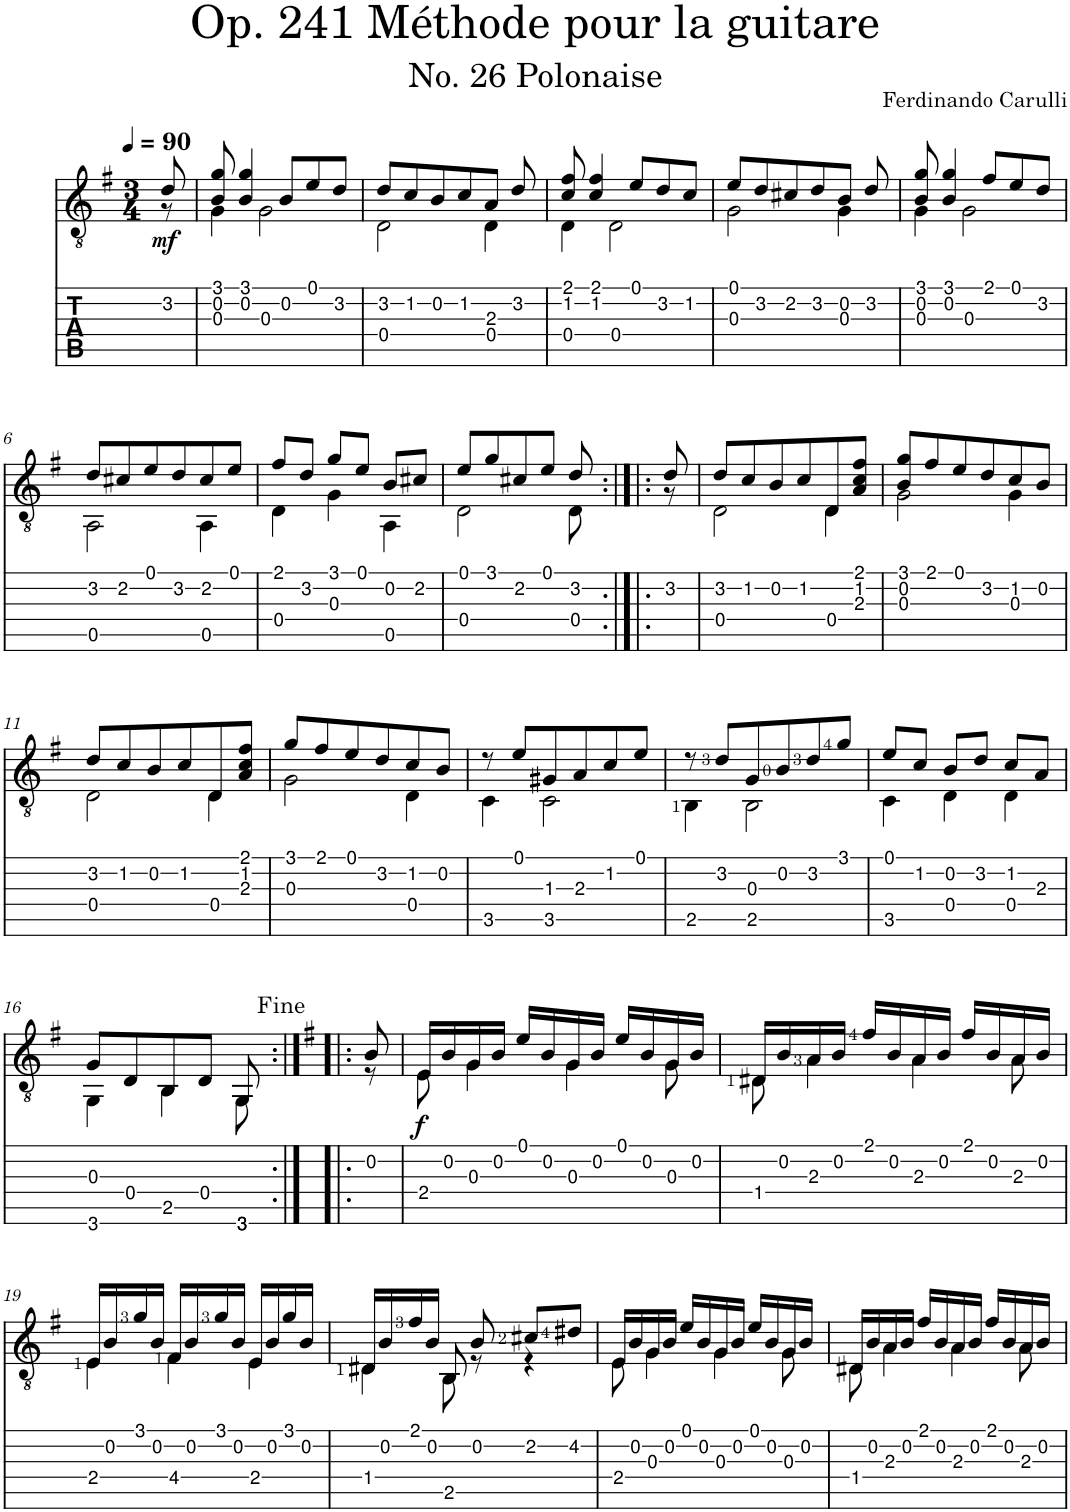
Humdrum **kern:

**kern	**kern	**dynam
*part1	*part1	*part1
*staff2	*staff1	*staff1/2
*I"Classical Guitar	*	*
*stria6	*	*
*	*clefGv2	*
*k[f#]	*k[f#]	*
*G:	*G:	*
*M3/4	*M3/4	*
*MM90	*MM90	*
=	=	=
*^	*^	*
!	!	!	!	!LO:DY:b
8d	8r	8d/	8r	mf
=1	=1	=1	=1	=1
8B 8g	4G	8B/ 8g/	4G\	.
4B 4g	.	4B/ 4g/	.	.
.	2G	.	2G\	.
8B	.	8B/L	.	.
8eL	.	8e/	.	.
8dJ	.	8d/J	.	.
=2	=2	=2	=2	=2
8dL	2D	8d/L	2D\	.
8cJ	.	8c/	.	.
8BL	.	8B/	.	.
8cJ	.	8c/	.	.
8AL	4D	8A/J	4D\	.
8dJ	.	8d/	.	.
=3	=3	=3	=3	=3
8c 8f#	4D	8c/ 8f#/	4D\	.
4c 4f#	.	4c/ 4f#/	.	.
.	2D	.	2D\	.
8e	.	8e/L	.	.
8dL	.	8d/	.	.
8cJ	.	8c/J	.	.
=4	=4	=4	=4	=4
8eL	2G	8e/L	2G\	.
8dJ	.	8d/	.	.
8c#XL	.	8c#X/	.	.
8dJ	.	8d/	.	.
8BL	4G	8B/J	4G\	.
8dJ	.	8d/	.	.
=5	=5	=5	=5	=5
8B 8g	4G	8B/ 8g/	4G\	.
4B 4g	.	4B/ 4g/	.	.
.	2G	.	2G\	.
8f#	.	8f#/L	.	.
8eL	.	8e/	.	.
8dJ	.	8d/J	.	.
!!LO:LB:g=z	!!
=6	=6	=6	=6	=6
8dL	2AA	8d/L	2AA\	.
8c#XJ	.	8c#X/	.	.
8eL	.	8e/	.	.
8dJ	.	8d/	.	.
8c#L	4AA	8c#/	4AA\	.
8eJ	.	8e/J	.	.
=7	=7	=7	=7	=7
8f#L	4D	8f#/L	4D\	.
8dJ	.	8d/J	.	.
8gL	4G	8g/L	4G\	.
8eJ	.	8e/J	.	.
8BL	4AA	8B/L	4AA\	.
8c#XJ	.	8c#X/J	.	.
=8	=8	=8	=8	=8
8eL	2D	8e/L	2D\	.
8gJ	.	8g/	.	.
8c#XL	.	8c#X/	.	.
8eJ	.	8e/J	.	.
8dJ	8D	8d/	8D\	.
=8X1:|!|:	=8X1:|!|:	=8X1:|!|:	=8X1:|!|:	=8X1:|!|:
8d	8r	8d/	8r	.
=9	=9	=9	=9	=9
8dL	2D	8d/L	2D\	.
8cJ	.	8c/	.	.
8BL	.	8B/	.	.
8cJ	.	8c/	.	.
8DL	4D	8D/	4D\	.
8A\ 8c\ 8f#\J	.	8A/ 8c/ 8f#/J	.	.
=10	=10	=10	=10	=10
8B\ 8g\L	2G	8B/ 8g/L	2G\	.
8f#J	.	8f#/	.	.
8eL	.	8e/	.	.
8dJ	.	8d/	.	.
8cL	4G	8c/	4G\	.
8BJ	.	8B/J	.	.
!!LO:LB:g=z	!!
=11	=11	=11	=11	=11
8dL	2D	8d/L	2D\	.
8cJ	.	8c/	.	.
8BL	.	8B/	.	.
8cJ	.	8c/	.	.
8DL	4D	8D/	4D\	.
8A\ 8c\ 8f#\J	.	8A/ 8c/ 8f#/J	.	.
=12	=12	=12	=12	=12
8gL	2G	8g/L	2G\	.
8f#J	.	8f#/	.	.
8eL	.	8e/	.	.
8dJ	.	8d/	.	.
8cL	4D	8c/	4D\	.
8BJ	.	8B/J	.	.
=13	=13	=13	=13	=13
8r	4C	8r	4C\	.
8e	.	8e/L	.	.
8G#XL	2C	8G#X/	2C\	.
8AJ	.	8A/	.	.
8cL	.	8c/	.	.
8eJ	.	8e/J	.	.
=14	=14	=14	=14	=14
8r	4BB	8r	4BB\	.
8d	.	8d/L	.	.
8GL	2BB	8G/	2BB\	.
8BJ	.	8B/	.	.
8dL	.	8d/	.	.
8gJ	.	8g/J	.	.
=15	=15	=15	=15	=15
8eL	4C	8e/L	4C\	.
8cJ	.	8c/J	.	.
8BL	4D	8B/L	4D\	.
8dJ	.	8d/J	.	.
8cL	4D	8c/L	4D\	.
8AJ	.	8A/J	.	.
!!LO:LB:g=z	!!
=16	=16	=16	=16	=16
8GL	4GG	8G/L	4GG\	.
8DJ	.	8D/	.	.
8BBL	4BB	8BB/	4BB\	.
8DJ	.	8D/J	.	.
8GGJ	8GG	8GG/	8GG\	.
=16X2:|!|:	=16X2:|!|:	=16X2:|!|:	=16X2:|!|:	=16X2:|!|:
*k[f#]	*	*k[f#]	*	*
*e:	*	*e:	*	*
8B	8r	8B/	8r	.
=17	=17	=17	=17	=17
!	!	!	!	!LO:DY:b
16ELL	8E	16E/LL	8E\	f
16BJ	.	16B/	.	.
16GL	4G	16G/	4G\	.
16BJJ	.	16B/JJ	.	.
16eLL	.	16e/LL	.	.
16BJ	.	16B/	.	.
16GL	4G	16G/	4G\	.
16BJJ	.	16B/JJ	.	.
16eLL	.	16e/LL	.	.
16BJ	.	16B/	.	.
16GL	8G	16G/	8G\	.
16BJJ	.	16B/JJ	.	.
=18	=18	=18	=18	=18
16D#XLL	8D#	16D#X/LL	8D#\	.
16BJ	.	16B/	.	.
16AL	4A	16A/	4A\	.
16BJJ	.	16B/JJ	.	.
16f#LL	.	16f#/LL	.	.
16BJ	.	16B/	.	.
16AL	4A	16A/	4A\	.
16BJJ	.	16B/JJ	.	.
16f#LL	.	16f#/LL	.	.
16BJ	.	16B/	.	.
16AL	8A	16A/	8A\	.
16BJJ	.	16B/JJ	.	.
!!LO:LB:g=z	!!
=19	=19	=19	=19	=19
16ELL	4E	16E/LL	4E\	.
16BJ	.	16B/	.	.
16gL	.	16g/	.	.
16BJJ	.	16B/JJ	.	.
16F#LL	4F#	16F#/LL	4F#\	.
16BJ	.	16B/	.	.
16gL	.	16g/	.	.
16BJJ	.	16B/JJ	.	.
16ELL	4E	16E/LL	4E\	.
16BJ	.	16B/	.	.
16gL	.	16g/	.	.
16BJJ	.	16B/JJ	.	.
=20	=20	=20	=20	=20
16D#XLL	4D#	16D#X/LL	4D#\	.
16BJ	.	16B/	.	.
16f#L	.	16f#/	.	.
16BJJ	.	16B/JJ	.	.
8BBL	8BB	8BB/	8BB\	.
8BJ	8r	8B/	8r	.
8c#XL	4r	8c#X/L	4r	.
8d#XJ	.	8d#X/J	.	.
=21	=21	=21	=21	=21
16ELL	8E	16E/LL	8E\	.
16BJ	.	16B/	.	.
16GL	4G	16G/	4G\	.
16BJJ	.	16B/JJ	.	.
16eLL	.	16e/LL	.	.
16BJ	.	16B/	.	.
16GL	4G	16G/	4G\	.
16BJJ	.	16B/JJ	.	.
16eLL	.	16e/LL	.	.
16BJ	.	16B/	.	.
16GL	8G	16G/	8G\	.
16BJJ	.	16B/JJ	.	.
=22	=22	=22	=22	=22
16D#XLL	8D#	16D#X/LL	8D#\	.
16BJ	.	16B/	.	.
16AL	4A	16A/	4A\	.
16BJJ	.	16B/JJ	.	.
16f#LL	.	16f#/LL	.	.
16BJ	.	16B/	.	.
16AL	4A	16A/	4A\	.
16BJJ	.	16B/JJ	.	.
16f#LL	.	16f#/LL	.	.
16BJ	.	16B/	.	.
16AL	8A	16A/	8A\	.
16BJJ	.	16B/JJ	.	.
*v	*v	*	*	*
*	*v	*v	*
=	=	=
*-	*-	*-
